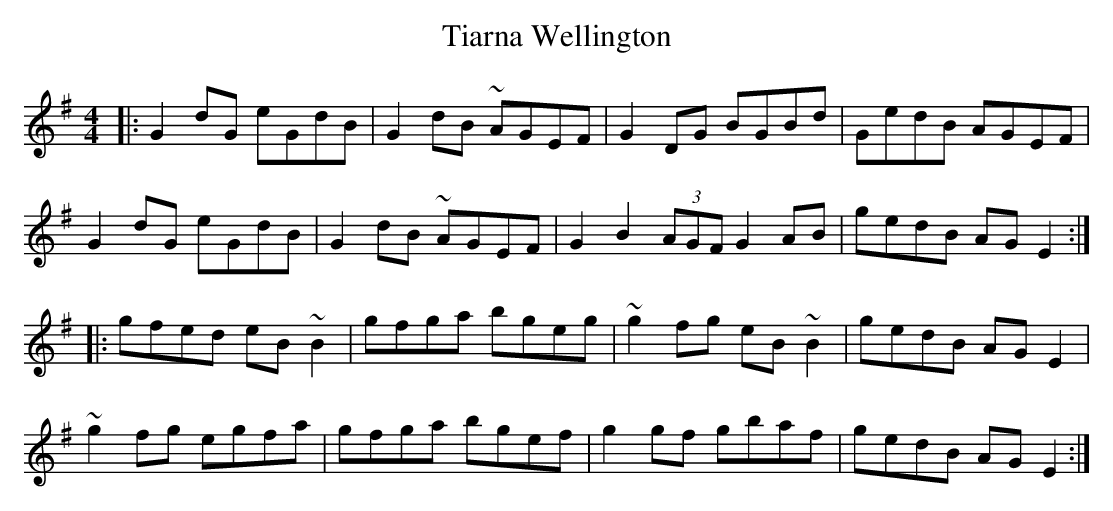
X:1
T:Tiarna Wellington
M:4/4
K:G
|:G2dG eGdB | G2 dB ~AGEF | G2 DG BGBd | GedB AGEF |
G2 dG eGdB | G2dB ~AGEF | G2B2 (3AGF G2AB | gedB AG E2 :|
|: gfed eB ~B2 | gfga bgeg | ~g2 fg eB ~B2 | gedB AG E2 |
~g2 fg egfa | gfga bgef | g2 gf gbaf | gedB AG E2:|
